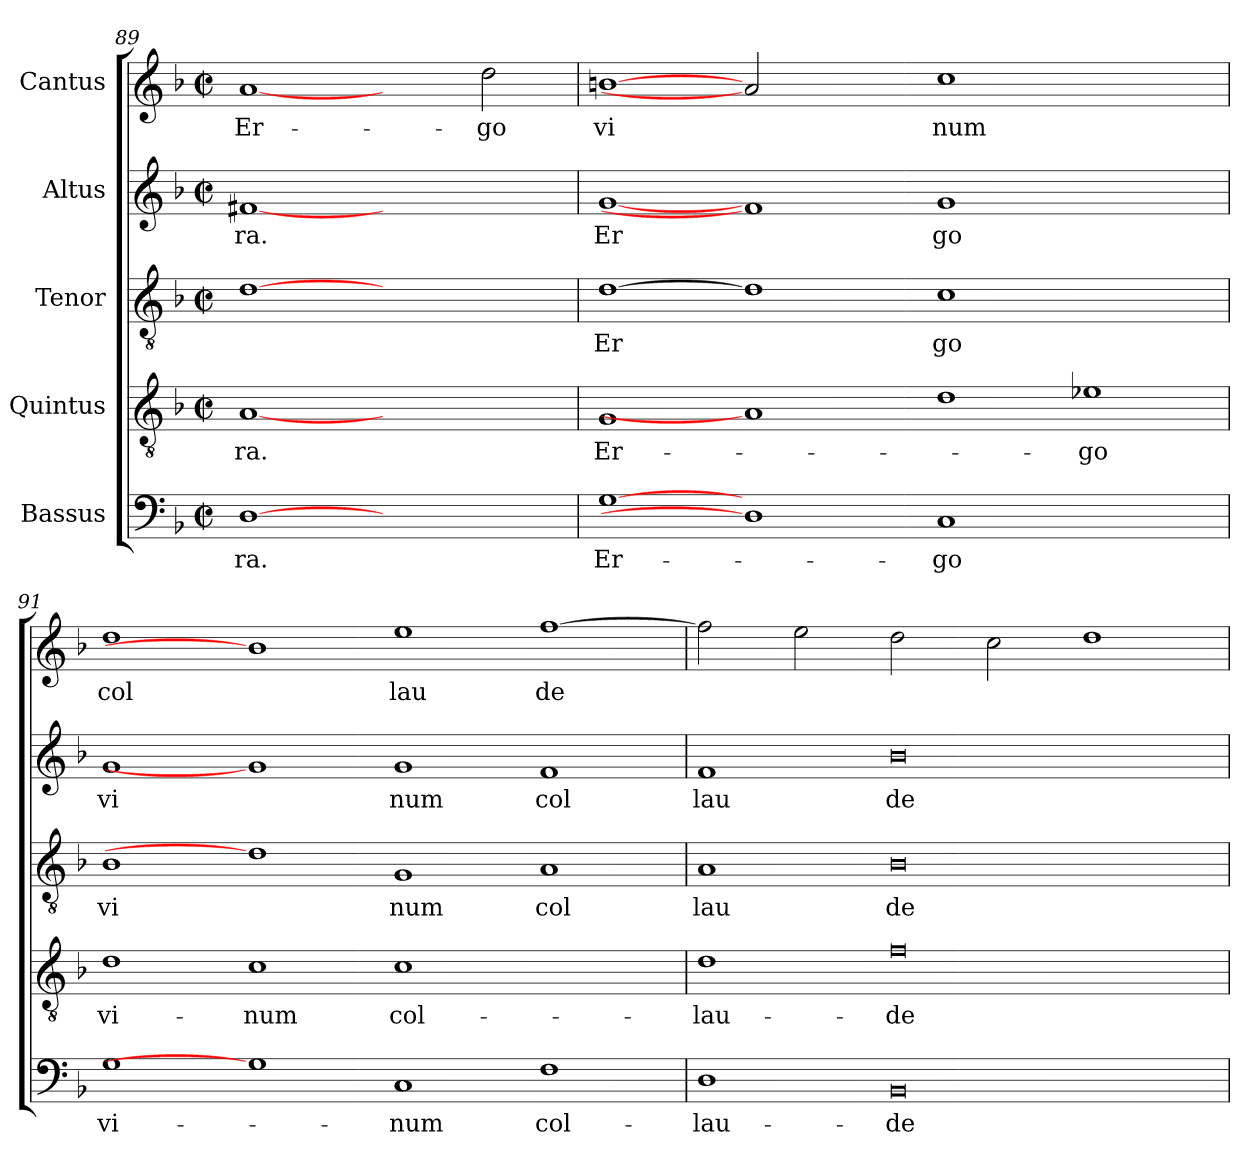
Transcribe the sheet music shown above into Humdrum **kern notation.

**kern	**text	**kern	**text	**kern	**text	**kern	**text	**kern	**text
*part5	*part5	*part4	*part4	*part3	*part3	*part2	*part2	*part1	*part1
*staff5	*staff5	*staff4	*staff4	*staff3	*staff3	*staff2	*staff2	*staff1	*staff1
*I"Bassus	*	*I"Quintus	*	*I"Tenor	*	*I"Altus	*	*I"Cantus	*
*clefF4	*	*clefGv2	*	*clefGv2	*	*clefG2	*	*clefG2	*
*k[b-]	*	*k[b-]	*	*k[b-]	*	*k[b-]	*	*k[b-]	*
*F:	*	*F:	*	*F:	*	*F:	*	*F:	*
*M2/2	*	*M2/2	*	*M2/2	*	*M2/2	*	*M2/2	*
*met(c|)	*	*met(c|)	*	*met(c|)	*	*met(c|)	*	*met(c|)	*
=89	=89	=89	=89	=89	=89	=89	=89	=89	=89
!	!LO:LY:b:cj	!	!LO:LY:b:cj	!	!	!	!LO:LY:b:cj	!	!LO:LY:b:cj
[1D	ra.	[1A	ra.	[1d	.	[1f#X	-ra.	[1a	Er-
1ryy	.	1ryy	.	1ryy	.	1ryy	.	2ryy	.
!	!	!	!	!	!	!	!	!	!LO:LY:b:cj
.	.	.	.	.	.	.	.	2dd\	-go
!!LO:PB:g=z
=90	=90	=90	=90	=90	=90	=90	=90	=90	=90
!	!LO:LY:b:cj	!	!LO:LY:b:cj	!	!LO:LY:b:cj	!	!LO:LY:b:cj	!	!LO:LY:b:cj
[1G	Er-	1G	Er-	[1d	Er	[1g	Er	[1bn	vi
1D]	.	1A]	.	1d]	.	1f#]	.	2a]	.
.	.	.	.	.	.	.	.	2ryy	.
!	!LO:LY:b:cj	!	!	!	!LO:LY:b:cj	!	!LO:LY:b:cj	!	!LO:LY:b:cj
1C	-go	1d	.	1c	go	1g	go	1cc	num
!	!	!	!LO:LY:b:cj	!	!	!	!	!	!
1ryy	.	1e-X	-go	1ryy	.	1ryy	.	1ryy	.
=91	=91	=91	=91	=91	=91	=91	=91	=91	=91
!	!LO:LY:b:cj	!	!LO:LY:b:cj	!	!LO:LY:b:cj	!	!LO:LY:b:cj	!	!LO:LY:b:cj
1G	vi-	1d	vi-	1B-	vi	1g	vi	1dd	col
!	!	!	!LO:LY:b:cj	!	!	!	!	!	!
1G]	.	1c	-num	1d]	.	1g]	.	1b]	.
!	!LO:LY:b:cj	!	!LO:LY:b:cj	!	!LO:LY:b:cj	!	!LO:LY:b:cj	!	!LO:LY:b:cj
1C	-num	1c	col-	1G	num	1g	num	1ee	lau
!	!LO:LY:b:cj	!	!	!	!LO:LY:b:cj	!	!LO:LY:b:cj	!	!LO:LY:b:cj
1F	col-	1ryy	.	1A	col	1f	col	[>1ff	de
=92	=92	=92	=92	=92	=92	=92	=92	=92	=92
!	!LO:LY:b:cj	!	!LO:LY:b:cj	!	!LO:LY:b:cj	!	!LO:LY:b:cj	!	!
1D	-lau-	1d	-lau-	1A	lau	1f	lau	2ff\]	.
.	.	.	.	.	.	.	.	2ee\	.
!	!LO:LY:b:cj	!	!LO:LY:b:cj	!	!LO:LY:b:cj	!	!LO:LY:b:cj	!	!
0BB-	-de-	0f	-de-	0B-	de	0b-	de	2dd\	.
.	.	.	.	.	.	.	.	2cc\	.
.	.	.	.	.	.	.	.	1dd	.
=	=	=	=	=	=	=	=	=	=
*-	*-	*-	*-	*-	*-	*-	*-	*-	*-
